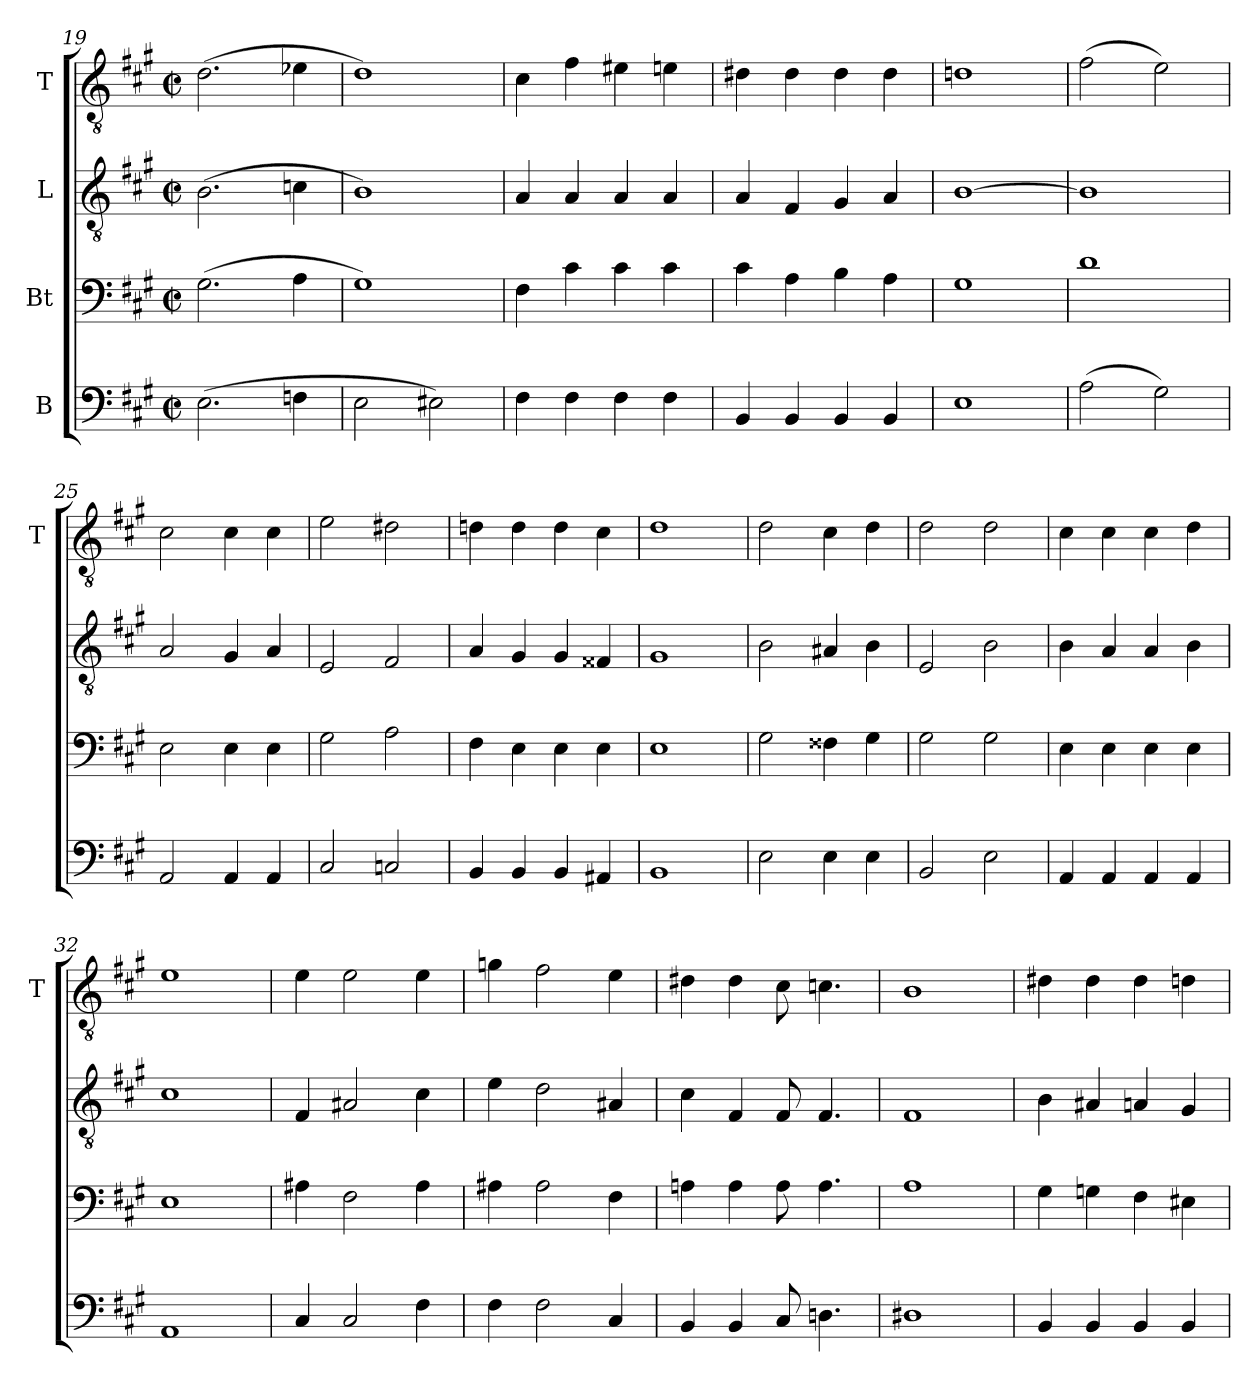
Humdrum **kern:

**kern	**kern	**kern	**kern
*part4	*part3	*part2	*part1
*staff4	*staff3	*staff2	*staff1
*I"B	*I"Bt	*I"L	*I"T
*	*	*	*I'T
*clefF4	*clefF4	*clefGv2	*clefGv2
*k[f#c#g#]	*k[f#c#g#]	*k[f#c#g#]	*k[f#c#g#]
*M2/2	*M2/2	*M2/2	*M2/2
*met(c|)	*met(c|)	*met(c|)	*met(c|)
=19	=19	=19	=19
(2.E	(2.G#	(2.B	(2.d
4Fn	4A	4cn	4e-X
=20	=20	=20	=20
2E	1G#)	1B)	1d)
2E#X)	.	.	.
=21	=21	=21	=21
4F#	4F#	4A	4c#
4F#	4c#	4A	4f#
4F#	4c#	4A	4e#X
4F#	4c#	4A	4en
=22	=22	=22	=22
4BB	4c#	4A	4d#X
4BB	4A	4F#	4d#
4BB	4B	4G#	4d#
4BB	4A	4A	4d#
=23	=23	=23	=23
1E	1G#	[1B	1dn
=24	=24	=24	=24
(2A	1d	1B]	(2f#
2G#)	.	.	2e)
=25	=25	=25	=25
2AA	2E	2A	2c#
4AA	4E	4G#	4c#
4AA	4E	4A	4c#
=26	=26	=26	=26
2C#	2G#	2E	2e
2Cn	2A	2F#	2d#X
=27	=27	=27	=27
4BB	4F#	4A	4dn
4BB	4E	4G#	4d
4BB	4E	4G#	4d
4AA#X	4E	4F##X	4c#
=28	=28	=28	=28
1BB	1E	1G#	1d
=29	=29	=29	=29
2E	2G#	2B	2d
4E	4F##X	4A#X	4c#
4E	4G#	4B	4d
=30	=30	=30	=30
2BB	2G#	2E	2d
2E	2G#	2B	2d
=31	=31	=31	=31
4AA	4E	4B	4c#
4AA	4E	4A	4c#
4AA	4E	4A	4c#
4AA	4E	4B	4d
=32	=32	=32	=32
1AA	1E	1c#	1e
=33	=33	=33	=33
4C#	4A#X	4F#	4e
2C#	2F#	2A#X	2e
4F#	4A#	4c#	4e
=34	=34	=34	=34
4F#	4A#X	4e	4gn
2F#	2A#	2d	2f#
4C#	4F#	4A#X	4e
=35	=35	=35	=35
4BB	4An	4c#	4d#X
4BB	4A	4F#	4d#
8C#	8A	8F#	8c#
4.Dn	4.A	4.F#	4.cn
=36	=36	=36	=36
1D#X	1A	1F#	1B
=37	=37	=37	=37
4BB	4G#	4B	4d#X
4BB	4Gn	4A#X	4d#
4BB	4F#	4An	4d#
4BB	4E#X	4G#	4dn
=	=	=	=
*-	*-	*-	*-
